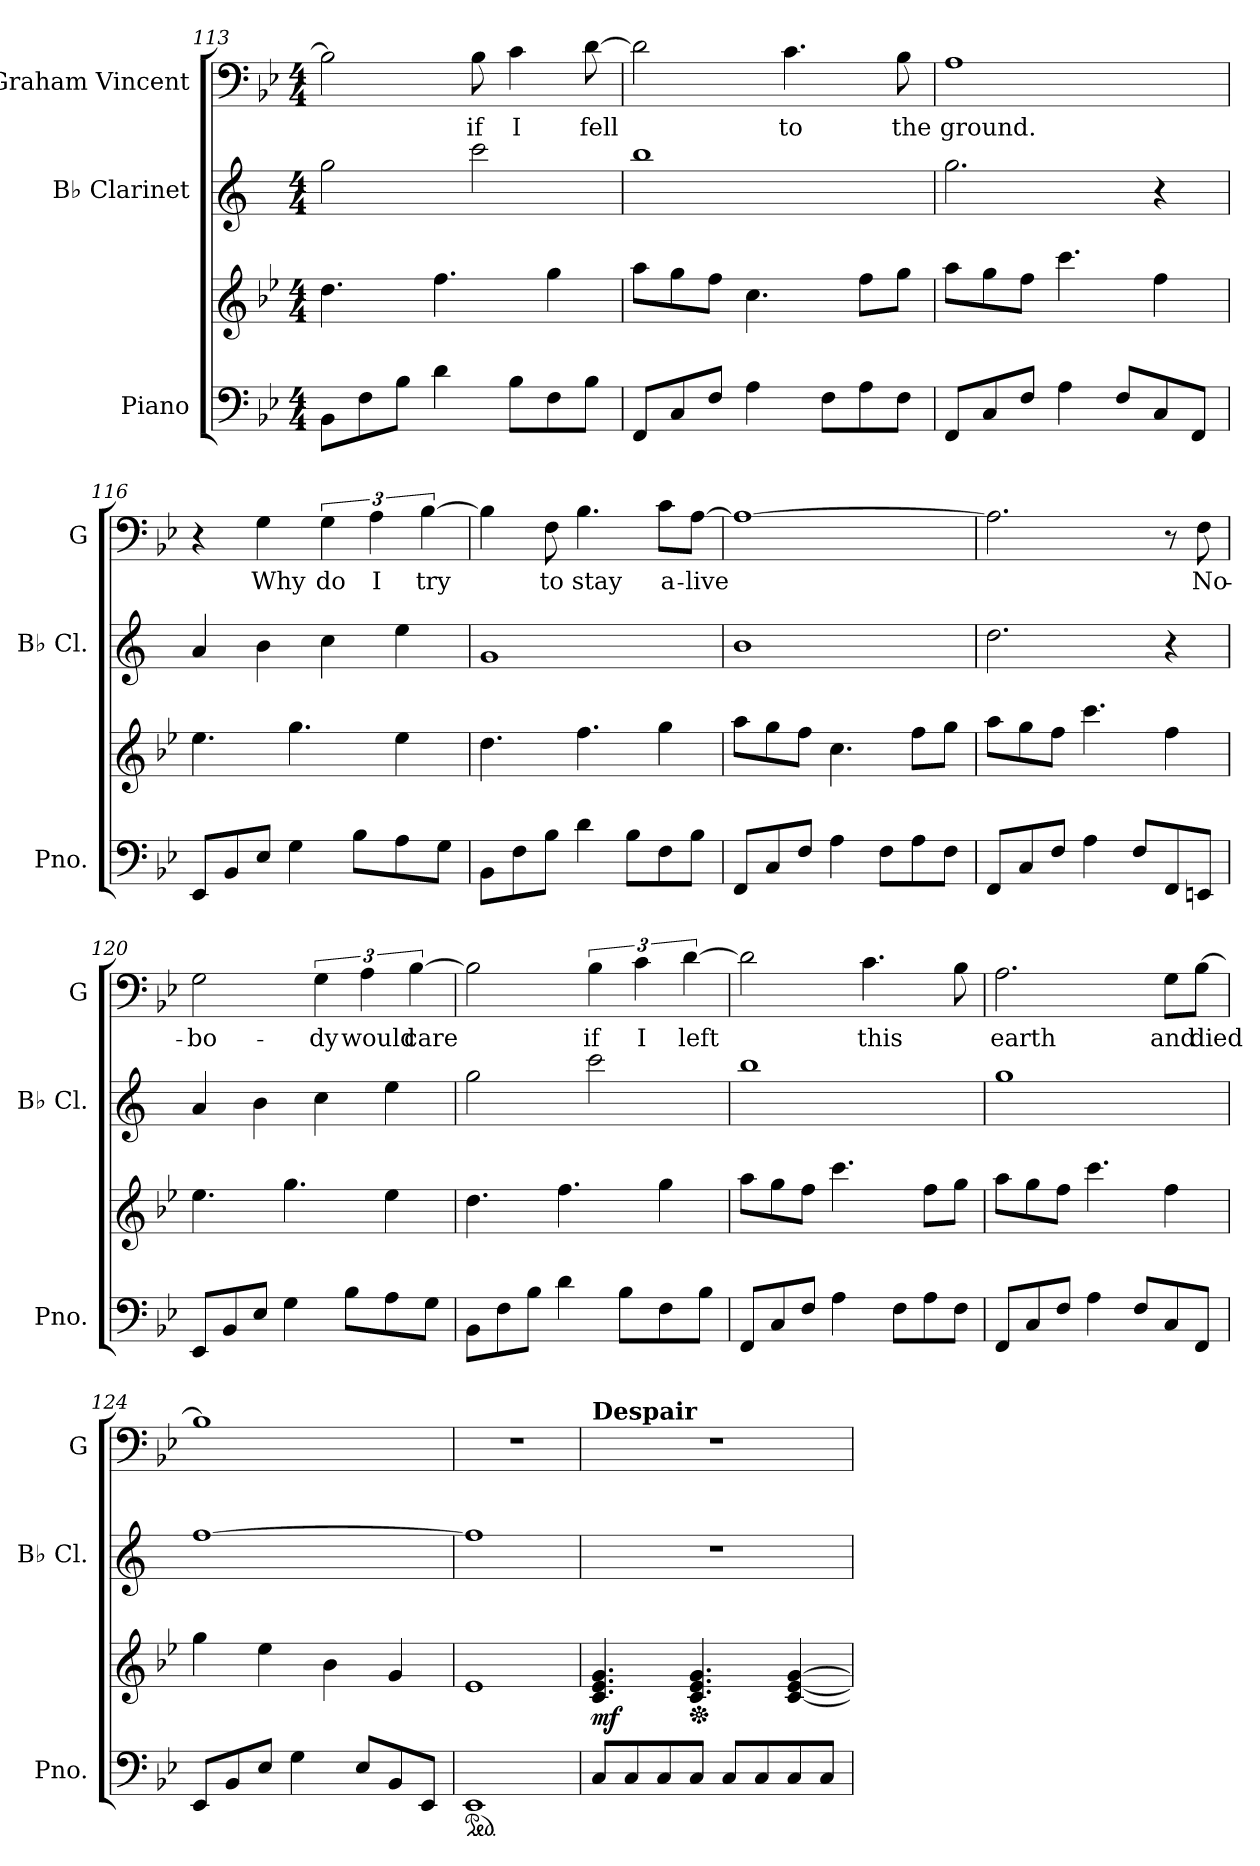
**kern	**kern	**dynam	**kern	**kern	**text
*part3	*part3	*part3	*part2	*part1	*part1
*staff4	*staff3	*staff3/4	*staff2	*staff1	*staff1
*I"Piano	*	*	*I"B♭ Clarinet	*I"Graham Vincent	*
*I'Pno.	*	*	*I'B♭ Cl.	*I'G	*
!!LO:LB:g=z
*clefF4	*clefG2	*	*clefG2	*clefF4	*
*	*	*	*ITrd1c2	*	*
*k[b-e-]	*k[b-e-]	*	*k[b-e-]	*k[b-e-]	*
*M4/4	*M4/4	*	*M4/4	*M4/4	*
=113	=113	=113	=113	=113	=113
8BB-\L	4.dd\	.	2ff\	2B-\]	.
8F\	.	.	.	.	.
8B-\J	.	.	.	.	.
4d\	4.ff\	.	.	.	.
!	!	!	!	!	!LO:LY:b
.	.	.	2bb-\	8B-\	if
!	!	!	!	!	!LO:LY:b
8B-\L	.	.	.	4c\	I
8F\	4gg\	.	.	.	.
!	!	!	!	!	!LO:LY:b
8B-\J	.	.	.	[8d\	fell
=114	=114	=114	=114	=114	=114
8FF/L	8aa\L	.	1aa	2d\]	.
8C/	8gg\	.	.	.	.
8F/J	8ff\J	.	.	.	.
4A\	4.cc\	.	.	.	.
!	!	!	!	!	!LO:LY:b
.	.	.	.	4.c\	to
8F\L	.	.	.	.	.
8A\	8ff\L	.	.	.	.
!	!	!	!	!	!LO:LY:b
8F\J	8gg\J	.	.	8B-\	the
=115	=115	=115	=115	=115	=115
!	!	!	!	!	!LO:LY:b
8FF/L	8aa\L	.	2.ff\	1A	ground.
8C/	8gg\	.	.	.	.
8F/J	8ff\J	.	.	.	.
4A\	4.ccc\	.	.	.	.
8F/L	.	.	.	.	.
8C/	4ff\	.	4r	.	.
8FF/J	.	.	.	.	.
=116	=116	=116	=116	=116	=116
8EE-/L	4.ee-\	.	4g/	4r	.
8BB-/	.	.	.	.	.
!	!	!	!	!	!LO:LY:b
8E-/J	.	.	4a\	4G\	Why
4G\	4.gg\	.	.	.	.
!	!	!	!	!	!LO:LY:b
.	.	.	4b-\	6G\	do
8B-\L	.	.	.	.	.
!	!	!	!	!	!LO:LY:b
.	.	.	.	6A\	I
8A\	4ee-\	.	4dd\	.	.
!	!	!	!	!	!LO:LY:b
.	.	.	.	[6B-\	try
8G\J	.	.	.	.	.
!!LO:LB:g=z
=117	=117	=117	=117	=117	=117
8BB-\L	4.dd\	.	1f	4B-\]	.
8F\	.	.	.	.	.
!	!	!	!	!	!LO:LY:b
8B-\J	.	.	.	8F\	to
!	!	!	!	!	!LO:LY:b
4d\	4.ff\	.	.	4.B-\	stay
8B-\L	.	.	.	.	.
!	!	!	!	!	!LO:LY:b
8F\	4gg\	.	.	8c\L	a-
!	!	!	!	!	!LO:LY:b
8B-\J	.	.	.	[8A\J	-live
=118	=118	=118	=118	=118	=118
8FF/L	8aa\L	.	1a	1A_	.
8C/	8gg\	.	.	.	.
8F/J	8ff\J	.	.	.	.
4A\	4.cc\	.	.	.	.
8F\L	.	.	.	.	.
8A\	8ff\L	.	.	.	.
8F\J	8gg\J	.	.	.	.
=119	=119	=119	=119	=119	=119
8FF/L	8aa\L	.	2.cc\	2.A\]	.
8C/	8gg\	.	.	.	.
8F/J	8ff\J	.	.	.	.
4A\	4.ccc\	.	.	.	.
8F/L	.	.	.	.	.
8FF/	4ff\	.	4r	8r	.
!	!	!	!	!	!LO:LY:b
8EEn/J	.	.	.	8F\	No-
=120	=120	=120	=120	=120	=120
!	!	!	!	!	!LO:LY:b
8EE-/L	4.ee-\	.	4g/	2G\	-bo-
8BB-/	.	.	.	.	.
8E-/J	.	.	4a\	.	.
4G\	4.gg\	.	.	.	.
!	!	!	!	!	!LO:LY:b
.	.	.	4b-\	6G\	-dy
8B-\L	.	.	.	.	.
!	!	!	!	!	!LO:LY:b
.	.	.	.	6A\	would
8A\	4ee-\	.	4dd\	.	.
!	!	!	!	!	!LO:LY:b
.	.	.	.	[6B-\	care
8G\J	.	.	.	.	.
!!LO:PB:g=z
=121	=121	=121	=121	=121	=121
8BB-\L	4.dd\	.	2ff\	2B-\]	.
8F\	.	.	.	.	.
8B-\J	.	.	.	.	.
4d\	4.ff\	.	.	.	.
!	!	!	!	!	!LO:LY:b
.	.	.	2bb-\	6B-\	if
8B-\L	.	.	.	.	.
!	!	!	!	!	!LO:LY:b
.	.	.	.	6c\	I
8F\	4gg\	.	.	.	.
!	!	!	!	!	!LO:LY:b
.	.	.	.	[6d\	left
8B-\J	.	.	.	.	.
=122	=122	=122	=122	=122	=122
8FF/L	8aa\L	.	1aa	2d\]	.
8C/	8gg\	.	.	.	.
8F/J	8ff\J	.	.	.	.
4A\	4.ccc\	.	.	.	.
!	!	!	!	!	!LO:LY:b
.	.	.	.	4.c\	this
8F\L	.	.	.	.	.
8A\	8ff\L	.	.	.	.
8F\J	8gg\J	.	.	8B-\	.
=123	=123	=123	=123	=123	=123
!	!	!	!	!	!LO:LY:b
8FF/L	8aa\L	.	1ff	2.A\	earth
8C/	8gg\	.	.	.	.
8F/J	8ff\J	.	.	.	.
4A\	4.ccc\	.	.	.	.
8F/L	.	.	.	.	.
!	!	!	!	!	!LO:LY:b
8C/	4ff\	.	.	8G\L	and
!	!	!	!	!	!LO:LY:b
8FF/J	.	.	.	[8B-\J	died
=124	=124	=124	=124	=124	=124
8EE-/L	4gg\	.	[1ee-	1B-]	.
8BB-/	.	.	.	.	.
8E-/J	4ee-\	.	.	.	.
4G\	.	.	.	.	.
.	4b-\	.	.	.	.
8E-/L	.	.	.	.	.
8BB-/	4g/	.	.	.	.
8EE-/J	.	.	.	.	.
=125	=125	=125	=125	=125	=125
*ped	*	*	*	*	*
1EE-	1e-	.	1ee-]	1r	.
!!LO:LB:g=z
=126	=126	=126	=126	=126	=126
*	*	*	*	*MM132	*
!	!	!	!	!LO:TX:a:B:t=Despair	!
!	!	!LO:DY:b	!	!	!
8C/L	4.c/ 4.e-/ 4.g/	mf	1r	1r	.
8C/	.	.	.	.	.
8C/	.	.	.	.	.
*	*Xped	*	*	*	*
8C/J	4.c/ 4.e-/ 4.g/	.	.	.	.
8C/L	.	.	.	.	.
8C/	.	.	.	.	.
8C/	[4c/ [4e-/ [4g/	.	.	.	.
8C/J	.	.	.	.	.
=	=	=	=	=	=
*-	*-	*-	*-	*-	*-
